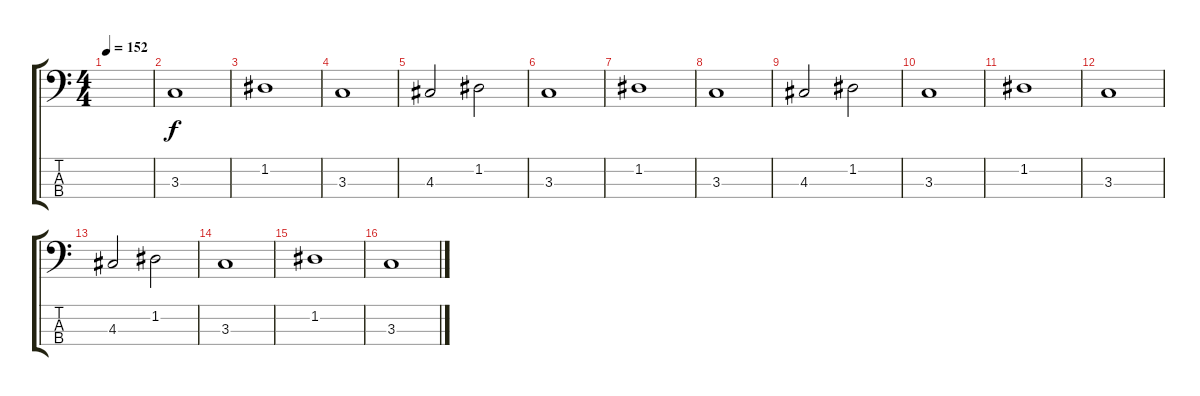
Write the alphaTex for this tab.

\track "" {instrument electricbasspick}
\staff {score tabs}
\tuning (G2 D2 A1 E1) {hide}
\ts (4 4)
\tempo 152
\clef f4
\ks c
|
3.3.1 |
1.2.1 |
3.3.1 |
4.3.2 1.2.2 |
3.3.1 |
1.2.1 |
3.3.1 |
4.3.2 1.2.2 |
3.3.1 |
1.2.1 |
3.3.1 |
4.3.2 1.2.2 |
3.3.1 |
1.2.1 |
3.3.1
